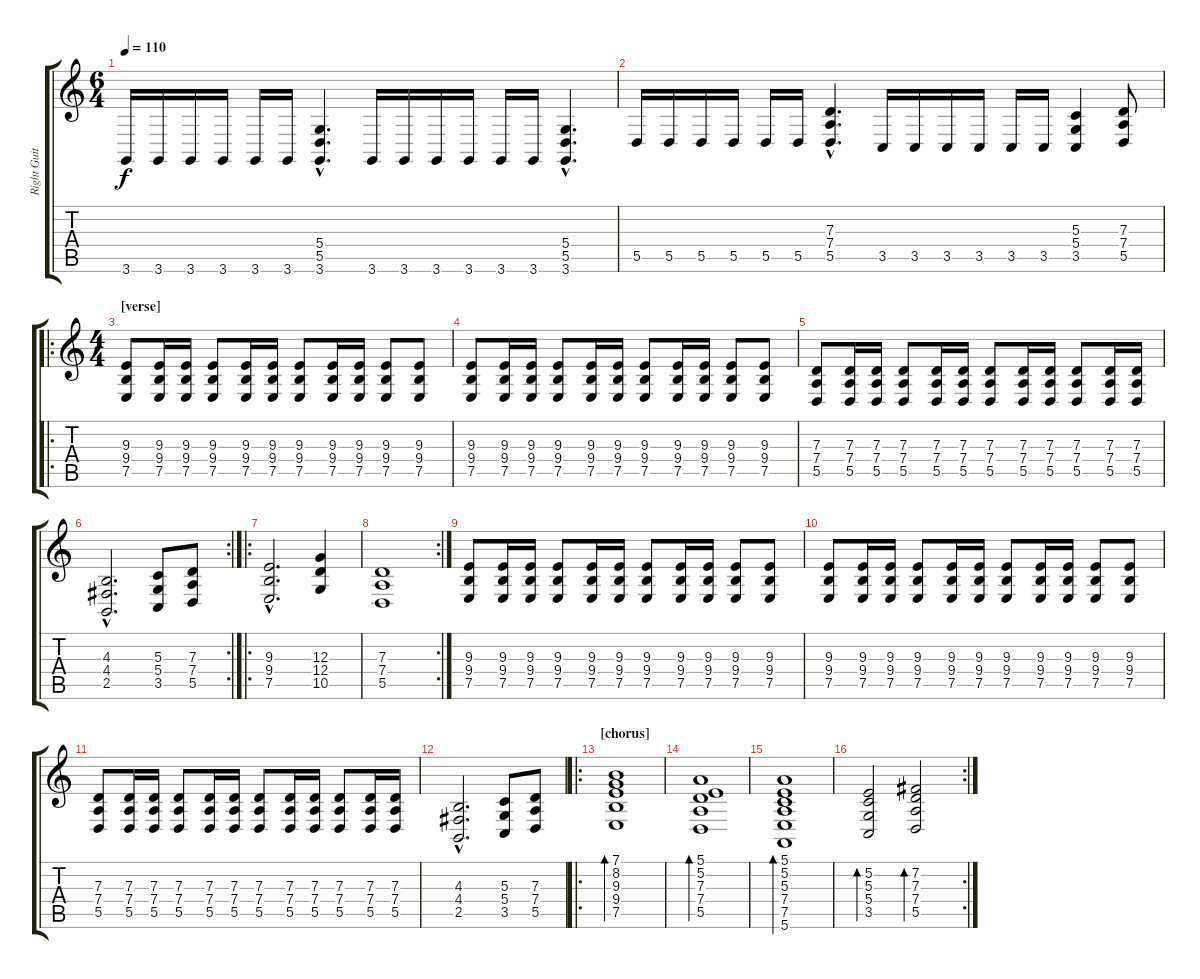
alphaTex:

\track ("Right Guitar Synth" "Right Guit") {instrument pad5bowed}
\staff {score tabs}
\tuning (E4 B3 G3 D3 A2 E2) {hide}
\ts (6 4)
\tempo 110
\clef g2
\ks c
3.6.16{dy f} 3.6.16 3.6.16 3.6.16 3.6.16 3.6.16 (5.4{hac} 5.5{hac} 3.6{hac}).4{d} 3.6.16 3.6.16 3.6.16 3.6.16 3.6.16 3.6.16 (5.4{hac} 5.5{hac} 3.6{hac}).4{d} |
5.5.16 5.5.16 5.5.16 5.5.16 5.5.16 5.5.16 (7.3{hac} 7.4{hac} 5.5{hac}).4{d} 3.5.16 3.5.16 3.5.16 3.5.16 3.5.16 3.5.16 (5.3 5.4 3.5).4 (7.3 7.4 5.5).8 |
\ro
\ts (4 4)
\section ("" "[verse]")
(9.3 9.4 7.5).8 (9.3 9.4 7.5).16 (9.3 9.4 7.5).16 (9.3 9.4 7.5).8 (9.3 9.4 7.5).16 (9.3 9.4 7.5).16 (9.3 9.4 7.5).8 (9.3 9.4 7.5).16 (9.3 9.4 7.5).16 (9.3 9.4 7.5).8 (9.3 9.4 7.5).8 |
(9.3 9.4 7.5).8 (9.3 9.4 7.5).16 (9.3 9.4 7.5).16 (9.3 9.4 7.5).8 (9.3 9.4 7.5).16 (9.3 9.4 7.5).16 (9.3 9.4 7.5).8 (9.3 9.4 7.5).16 (9.3 9.4 7.5).16 (9.3 9.4 7.5).8 (9.3 9.4 7.5).8 |
(7.3 7.4 5.5).8 (7.3 7.4 5.5).16 (7.3 7.4 5.5).16 (7.3 7.4 5.5).8 (7.3 7.4 5.5).16 (7.3 7.4 5.5).16 (7.3 7.4 5.5).8 (7.3 7.4 5.5).16 (7.3 7.4 5.5).16 (7.3 7.4 5.5).8 (7.3 7.4 5.5).16 (7.3 7.4 5.5).16 |
\rc 2
(4.3{hac} 4.4{hac} 2.5{hac}).2{d} (5.3 5.4 3.5).8 (7.3 7.4 5.5).8 |
\ro
(9.3{hac} 9.4{hac} 7.5{hac}).2{d} (12.3 12.4 10.5).4 |
\rc 2
(7.3 7.4 5.5).1 |
(9.3 9.4 7.5).8 (9.3 9.4 7.5).16 (9.3 9.4 7.5).16 (9.3 9.4 7.5).8 (9.3 9.4 7.5).16 (9.3 9.4 7.5).16 (9.3 9.4 7.5).8 (9.3 9.4 7.5).16 (9.3 9.4 7.5).16 (9.3 9.4 7.5).8 (9.3 9.4 7.5).8 |
(9.3 9.4 7.5).8 (9.3 9.4 7.5).16 (9.3 9.4 7.5).16 (9.3 9.4 7.5).8 (9.3 9.4 7.5).16 (9.3 9.4 7.5).16 (9.3 9.4 7.5).8 (9.3 9.4 7.5).16 (9.3 9.4 7.5).16 (9.3 9.4 7.5).8 (9.3 9.4 7.5).8 |
(7.3 7.4 5.5).8 (7.3 7.4 5.5).16 (7.3 7.4 5.5).16 (7.3 7.4 5.5).8 (7.3 7.4 5.5).16 (7.3 7.4 5.5).16 (7.3 7.4 5.5).8 (7.3 7.4 5.5).16 (7.3 7.4 5.5).16 (7.3 7.4 5.5).8 (7.3 7.4 5.5).16 (7.3 7.4 5.5).16 |
(4.3{hac} 4.4{hac} 2.5{hac}).2{d} (5.3 5.4 3.5).8 (7.3 7.4 5.5).8 |
\ro
\section ("" "[chorus]")
(7.1 8.2 9.3 9.4 7.5).1{bd 60} |
(5.1 5.2 7.3 7.4 5.5).1{bd 60} |
(5.1 5.2 5.3 7.4 7.5 5.6).1{bd 60} |
\rc 2
(5.2 5.3 5.4 3.5).2{bd 60} (7.2 7.3 7.4 5.5).2{bd 60}
